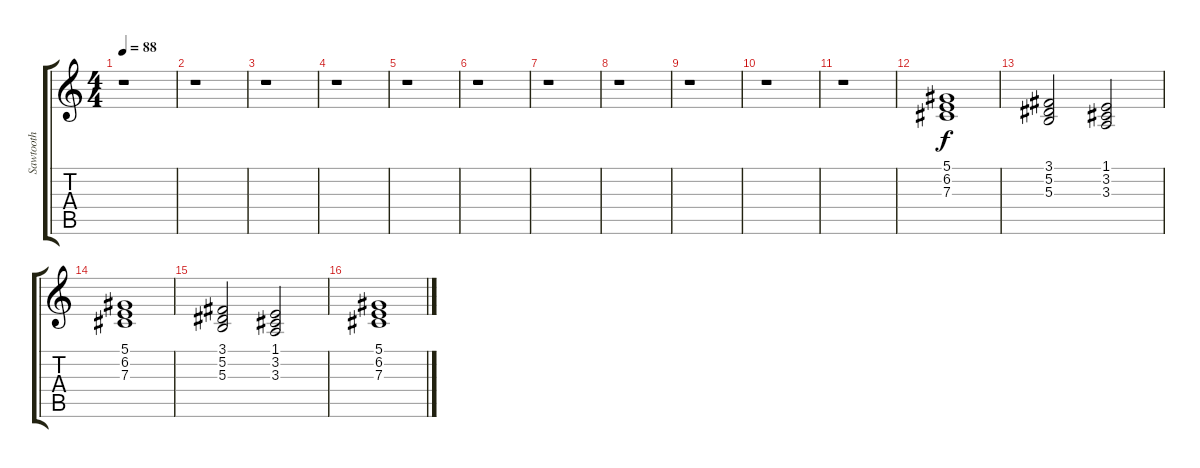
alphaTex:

\track ("Sawtooth" "Sawtooth") {instrument lead2sawtooth}
\staff {score tabs}
\tuning (Eb4 Bb3 Gb3 Db3 Ab2 Eb2) {hide}
\ts (4 4)
\tempo 88
\clef g2
\ks c
r.1{dy f} |
r.1 |
r.1 |
r.1 |
r.1 |
r.1 |
r.1 |
r.1 |
r.1 |
r.1 |
r.1 |
(5.1 6.2 7.3).1 |
(3.1 5.2 5.3).2 (1.1 3.2 3.3).2 |
(5.1 6.2 7.3).1 |
(3.1 5.2 5.3).2 (1.1 3.2 3.3).2 |
(5.1 6.2 7.3).1
